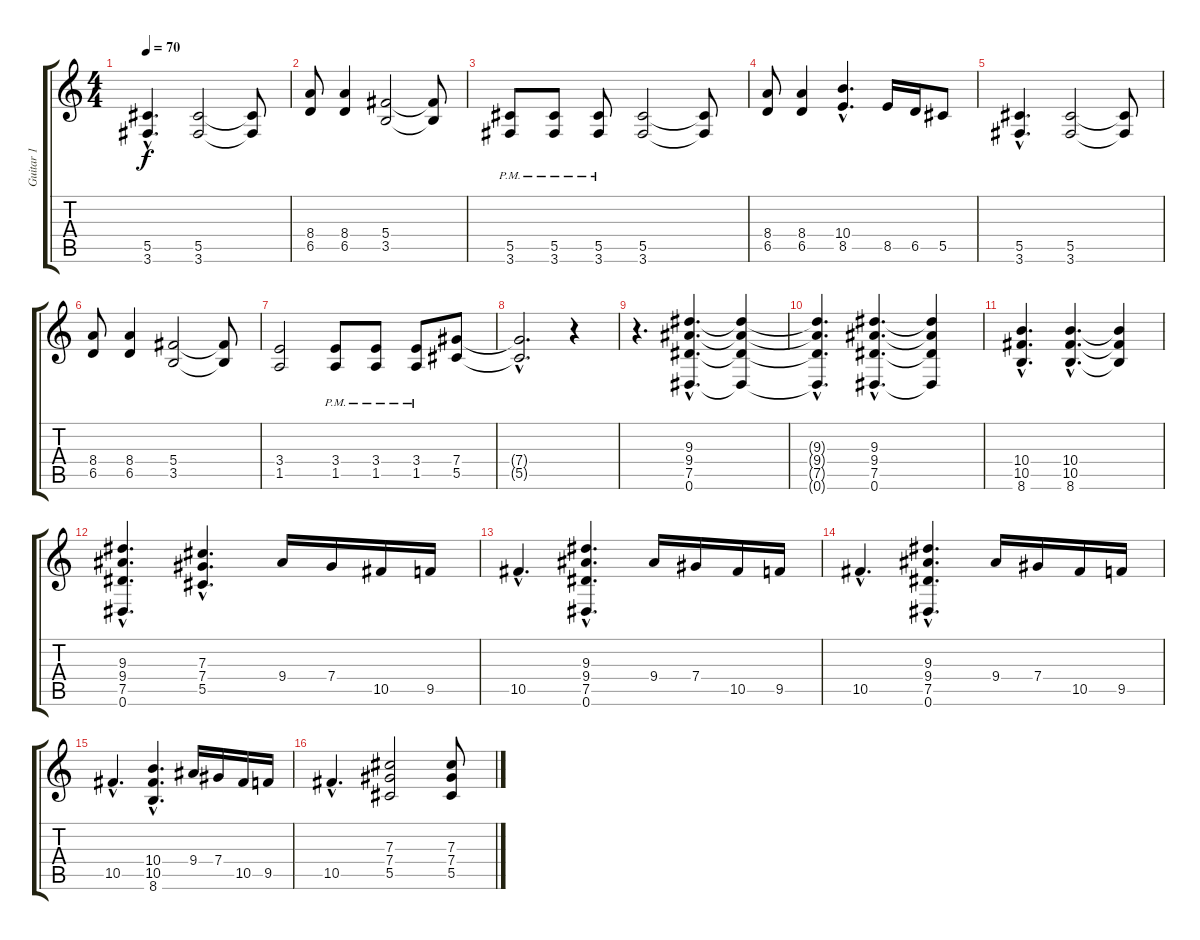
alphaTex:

\track ("Guitar 1" "Guitar 1") {instrument distortionguitar}
\staff {score tabs}
\tuning (Eb4 Bb3 Gb3 Db3 Ab2 Eb2) {hide}
\ts (4 4)
\tempo 70
\clef g2
\ks c
(5.5{hac} 3.6{hac}).4{d dy f} (5.5 3.6).2 (5.5{t} 3.6{t}).8 |
(8.4 6.5).8 (8.4 6.5).4 (5.4 3.5).2 (5.4{t} 3.5{t}).8 |
(5.5{pm} 3.6{pm}).8 (5.5{pm} 3.6{pm}).8 (5.5{pm} 3.6{pm}).8 (5.5 3.6).2 (5.5{t} 3.6{t}).8 |
(8.4 6.5).8 (8.4 6.5).4 (10.4{hac} 8.5{hac}).4{d} 8.5.16 6.5.16 5.5.8 |
(5.5{hac} 3.6{hac}).4{d} (5.5 3.6).2 (5.5{t} 3.6{t}).8 |
(8.4 6.5).8 (8.4 6.5).4 (5.4 3.5).2 (5.4{t} 3.5{t}).8 |
(3.4 1.5).2 (3.4{pm} 1.5{pm}).8 (3.4{pm} 1.5{pm}).8 (3.4{pm} 1.5{pm}).8 (7.4 5.5).8 |
(7.4{hac t} 5.5{hac t}).2{d} r.4 |
r.4{d} (9.3{hac} 9.4{hac} 7.5{hac} 0.6{hac}).4{d} (9.3{t} 9.4{t} 7.5{t} 0.6{t}).4 |
(9.3{hac t} 9.4{hac t} 7.5{hac t} 0.6{hac t}).4{d} (9.3{hac} 9.4{hac} 7.5{hac} 0.6{hac}).4{d} (9.3{t} 9.4{t} 7.5{t} 0.6{t}).4 |
(10.4{hac} 10.5{hac} 8.6{hac}).4{d} (10.4{hac} 10.5{hac} 8.6{hac}).4{d} (10.4{t} 10.5{t} 8.6{t}).4 |
(9.3{hac} 9.4{hac} 7.5{hac} 0.6{hac}).4{d} (7.3{hac} 7.4{hac} 5.5{hac}).4{d} 9.4.16 7.4.16 10.5.16 9.5.16 |
10.5{hac}.4{d} (9.3{hac} 9.4{hac} 7.5{hac} 0.6{hac}).4{d} 9.4.16 7.4.16 10.5.16 9.5.16 |
10.5{hac}.4{d} (9.3{hac} 9.4{hac} 7.5{hac} 0.6{hac}).4{d} 9.4.16 7.4.16 10.5.16 9.5.16 |
10.5{hac}.4{d} (10.4{hac} 10.5{hac} 8.6{hac}).4{d} 9.4.16 7.4.16 10.5.16 9.5.16 |
10.5{hac}.4{d} (7.3 7.4 5.5).2 (7.3 7.4 5.5).8
